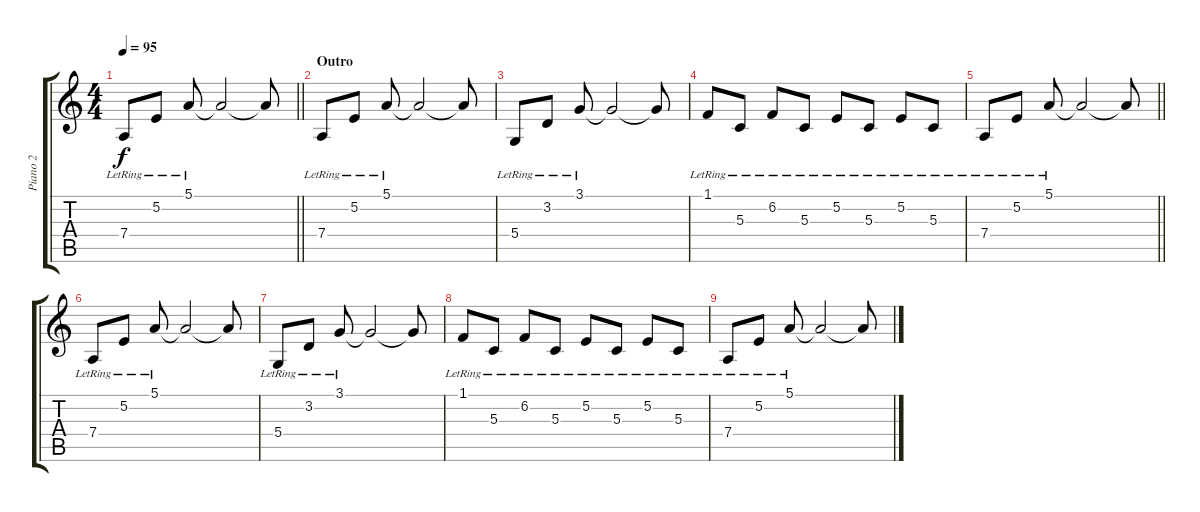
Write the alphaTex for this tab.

\track ("Piano 2" "Piano 2") {instrument brightacousticpiano}
\staff {score tabs}
\tuning (E4 B3 G3 D3 A2 E2) {hide}
\ts (4 4)
\tempo 95
\clef g2
\barLineRight lightlight
\ks c
7.4{lr}.8{dy f} 5.2{lr}.8 5.1{lr}.8 5.1{t}.2 5.1{t}.8 |
\section ("" "Outro")
7.4{lr}.8 5.2{lr}.8 5.1{lr}.8 5.1{t}.2 5.1{t}.8 |
5.4{lr}.8 3.2{lr}.8 3.1{lr}.8 3.1{t}.2 3.1{t}.8 |
1.1{lr}.8 5.3{lr}.8 6.2{lr}.8 5.3{lr}.8 5.2{lr}.8 5.3{lr}.8 5.2{lr}.8 5.3{lr}.8 |
\barLineRight lightlight
7.4{lr}.8 5.2{lr}.8 5.1{lr}.8 5.1{t}.2 5.1{t}.8 |
7.4{lr}.8 5.2{lr}.8 5.1{lr}.8 5.1{t}.2 5.1{t}.8 |
5.4{lr}.8 3.2{lr}.8 3.1{lr}.8 3.1{t}.2 3.1{t}.8 |
1.1{lr}.8 5.3{lr}.8 6.2{lr}.8 5.3{lr}.8 5.2{lr}.8 5.3{lr}.8 5.2{lr}.8 5.3{lr}.8 |
7.4{lr}.8 5.2{lr}.8 5.1{lr}.8 5.1{t}.2 5.1{t}.8
